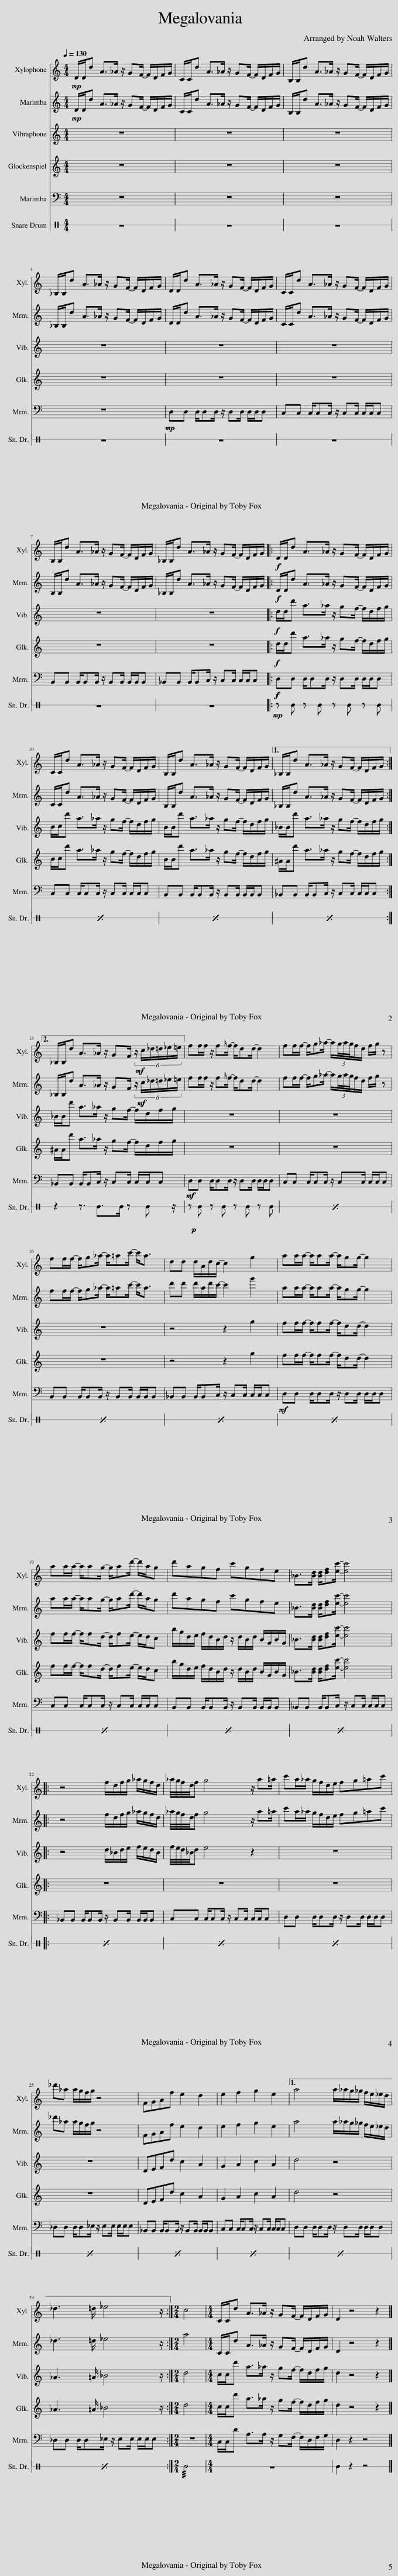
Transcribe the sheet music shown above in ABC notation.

X:1
%%score 1 2 3 4 5 6
L:1/8
Q:1/4=130
M:4/4
I:linebreak $
K:C
V:1 treble transpose=12
V:2 treble
V:3 treble
V:4 treble transpose=24
V:5 bass
V:6 perc stafflines=1
K:none
V:1
!mp! D/D/d A>_A z/ GF/- F/D/F/G/ | C/C/d A>_A z/ GF/- F/D/F/G/ | B,/B,/d A>_A z/ GF/- F/D/F/G/ |$ _B,/B,/d A>_A z/ GF/- F/D/F/G/ | D/D/d A>_A z/ GF/- F/D/F/G/ | %5
 C/C/d A>_A z/ GF/- F/D/F/G/ |$ B,/B,/d A>_A z/ GF/- F/D/F/G/ | _B,/B,/d A>_A z/ GF/- F/D/F/G/ |:!f! D/D/d A>_A z/ GF/- F/D/F/G/ |$ C/C/d A>_A z/ GF/- F/D/F/G/ | %10
 B,/B,/d A>_A z/ GF/- F/D/F/G/ |1 _B,/B,/d A>_A z/ GF/- F/D/F/G/ :|2$ _B,/B,/d A>_A z/ GF/ (6:4:6z/!mf! c/_d/=d/_e/=e/ || ff/f/ z/ f{x}f/- f/dd/- d2 | ff/f/- f/g_a/- a/(3g/4a/4g/4f/d/ f/g/ z |$ %15
 ff/f/- f/g_a/- a/=ac'/- c'<a | dd d/A/d/c/- c2 g2 | aa/a/- a/aa/- a/gg/- g2 |$ aa/a/- a/ag/- g/ad'/- d'/a/g | d'agf c'gfe | %20
 _B>[Bd] [Bd]/[df][ec']/- [ec']4 |:$ z4 f/d/f/g/ _a/g/f/d/ | _a/4g/4f/4d/4f g4 z/ a=a/ | c'a/_a/ g/f/d/e/ fg=ac' |$ _d'_a a/g/f/g/ z4 | %25
 FGAf e2 d2 | e2 f2 g2 e2 |1 a4 a/_a/g/_g/ f/e/_e/d/ |$ _d3 =d/ _e4 z/ :|[M:2/4] c4 | %30
[M:4/4] C/C/d A>_A z/ GF/- F/D/F/G/ | D2 z4 z2 |] %32
V:2
!mp! D/D/d A>_A z/ GF/- F/D/F/G/ | C/C/d A>_A z/ GF/- F/D/F/G/ | B,/B,/d A>_A z/ GF/- F/D/F/G/ |$ _B,/B,/d A>_A z/ GF/- F/D/F/G/ | D/D/d A>_A z/ GF/- F/D/F/G/ | %5
 C/C/d A>_A z/ GF/- F/D/F/G/ |$ B,/B,/d A>_A z/ GF/- F/D/F/G/ | _B,/B,/d A>_A z/ GF/- F/D/F/G/ |:!f! D/D/d A>_A z/ GF/- F/D/F/G/ |$ C/C/d A>_A z/ GF/- F/D/F/G/ | %10
 B,/B,/d A>_A z/ GF/- F/D/F/G/ |1 _B,/B,/d A>_A z/ GF/- F/D/F/G/ :|2$ _B,/B,/d A>_A z/ GF/ (6:4:6z/!mf! c/_d/=d/_e/=e/ || ff/f/ z/ f{x}f/- f/dd/- d2 | ff/f/- f/g_a/- a/(3g/4a/4g/4f/d/ f/g/ z |$ %15
 ff/f/- f/g_a/- a/=ac'/- c'<a | d'd' d'/a/d'/c'/- c'2 g'2 | aa/a/- a/aa/- a/gg/- g2 |$ aa/a/- a/ag/- g/ad'/- d'/a/g | d'agf c'gfe | %20
 _B>[Bd] [Bd]/[df][ec']/- [ec']4 |:$ z4 f/d/f/g/ _a/g/f/d/ | _a/4g/4f/4d/4f g4 z/ a=a/ | c'a/_a/ g/f/d/e/ fg=ac' |$ _d'_a a/g/f/g/ z4 | %25
 FGAf e2 d2 | e2 f2 g2 e2 |1 a4 a/_a/g/_g/ f/e/_e/d/ |$ _d3 =d/ _e4 z/ :|[M:2/4] a4 | %30
[M:4/4] C/C/d A>_A z/ GF/- F/D/F/G/ | D2 z4 z2 |] %32
V:3
 z8 | z8 | z8 |$ z8 | z8 | %5
 z8 |$ z8 | z8 |:!f! d/d/d' a>_a z/ gf/- f/d/f/g/ |$ c/c/d' a>_a z/ gf/- f/d/f/g/ | %10
 B/B/d' a>_a z/ gf/- f/d/f/g/ |1 _B/B/d' a>_a z/ gf/- f/d/f/g/ :|2$ _B/B/d' a>_a z/ gf/- f/d/f/g/ || z8 | z8 |$ %15
 z8 | z4 z2 g2 | ff/f/- f/ff/- f/dd/- d2 |$ ff/f/- f/fd/- d/fe/- e/d/c | b/g/d/e/ f/d/B/d/ z/ d/B/d/ B/G/B/G/ | %20
 _B>[Bd] [Bd]/[df][ec']/- [ec']4 |:$ z4 d/_B/d/e/ f/e/d/B/ | f/4e/4d/4_B/4d e4 z2 | z8 |$ z8 | %25
 DEFd c2 A2 | G2 A2 c2 A2 |1 d4 z4 |$ _A3 =A/ _B4 z/ :|[M:2/4] d4 | %30
[M:4/4] c/c/d' a>_a z/ gf/- f/d/f/g/ | d2 z4 z2 |] %32
V:4
 z8 | z8 | z8 |$ z8 | z8 | %5
 z8 |$ z8 | z8 |:!f! d/d/d' a>_a z/ gf/- f/d/f/g/ |$ c/c/d' a>_a z/ gf/- f/d/f/g/ | %10
 B/B/d' a>_a z/ gf/- f/d/f/g/ |1 ^A/A/d' a>_a z/ gf/- f/d/f/g/ :|2$ ^A/A/d' a>_a z/ gf/- f/d/f/g/ || z8 | z8 |$ %15
 z8 | z4 z2 g2 | ff/f/- f/ff/- f/dd/- d2 |$ ff/f/- f/fd/- d/fe/- e/d/c | b/g/d/e/ f/d/B/d/ z/ d/B/d/ B/G/B/G/ | %20
 _B>[Bd] [Bd]/[df][ec']/- [ec']4 |:$ z8 | z8 | z8 |$ z8 | %25
 DEFd c2 A2 | G2 A2 c2 A2 |1 d4 z4 |$ _A3 =A/ _B4 z/ :|[M:2/4] d4 | %30
[M:4/4] c/c/d' a>_a z/ gf/- f/d/f/g/ | d2 z4 z2 |] %32
V:5
 z8 | z8 | z8 |$ z8 |!mp! D,D, D,/D,D,/ z/ D,D,/ D,/D,/D, | %5
 C,C, C,/C,C,/ z/ C,C,/ C,/C,/C, |$ B,,B,, B,,/B,,B,,/ z/ B,,B,,/ B,,/B,,/B,, | _B,,B,, B,,/B,,C,/ z/ C,C,/ C,/C,/C, |:!f!!f! D,D, D,/D,D,/ z/ D,D,/ D,/D,/D, |$ C,C, C,/C,C,/ z/ C,C,/ C,/C,/C, | %10
 B,,B,, B,,/B,,B,,/ z/ B,,B,,/ B,,/B,,/B,, |1 _B,,B,, B,,/B,,C,/ z/ C,C,/ C,/C,/C, :|2$ _B,,B,, B,,/B,,C,/ z/ C,C,/ C,/C,/C, ||!mf! D,D, D,/D,D,/ z/ D,D,/ D,/D,/D, | C,C, C,/C,C,/ z/ C,C,/ C,/C,/C, |$ %15
 B,,B,, B,,/B,,B,,/ z/ B,,B,,/ B,,/B,,/B,, | _B,,B,, B,,/B,,C,/ z/ C,C,/ C,/C,/C, |!mf! D,D, D,/D,D,/ z/ D,D,/ D,/D,/D, |$ C,C, C,/C,C,/ z/ C,C,/ C,/C,/C, | B,,B,, B,,/B,,B,,/ z/ B,,B,,/ B,,/B,,/B,, | %20
 _B,,B,, B,,/B,,C,/ z/ C,C,/ C,/C,/C, |:$ _B,,B,, B,,/B,,B,,/ z/ B,,B,,/ B,,/B,,/B,, | C,C, C,/C,C,/ z/ C,C,/ C,/C,/C, | D,D, D,/D,D,/ z/ D,D,/ D,/D,/D, |$ _D,D, D,/D,_E,/ z/ E,E,/ E,/E,/E, | %25
 _B,,B,, B,,/B,,B,,/ z/ B,,B,,/ B,,/B,,/B,, | C,C, C,/C,C,/ z/ C,C,/ C,/C,/C, |1 D,D, D,/D,D,/ z/ D,D,/ D,/D,/D, |$ _D,D, D,/D,_E,/ z/ E,E,/ E,/E,/E, :|[M:2/4] z4 | %30
[M:4/4] C,/C,/D A,>A, z/ G,F,/- F,/D,/F,/G,/ | D,2 z2 z4 |] %32
V:6
 z8 | z8 | z8 |$ z8 | z8 | %5
 z8 |$ z8 | z8 |:!mp! z E z E z E z E |$ x8 | %10
 x8 |1 x8 :|2$ z2 z3/2 E>E z E z/ ||!p! z E z E z E z E | x8 |$ %15
 x8 | x8 | x8 |$ x8 | x8 | %20
 x8 |:$ x8 | x8 | x8 |$ x8 | %25
 x8 | x8 |1 x8 |$ x8 :|[M:2/4] !///!E4 | %30
[M:4/4] z8 | E2 z2 z4 |] %32
